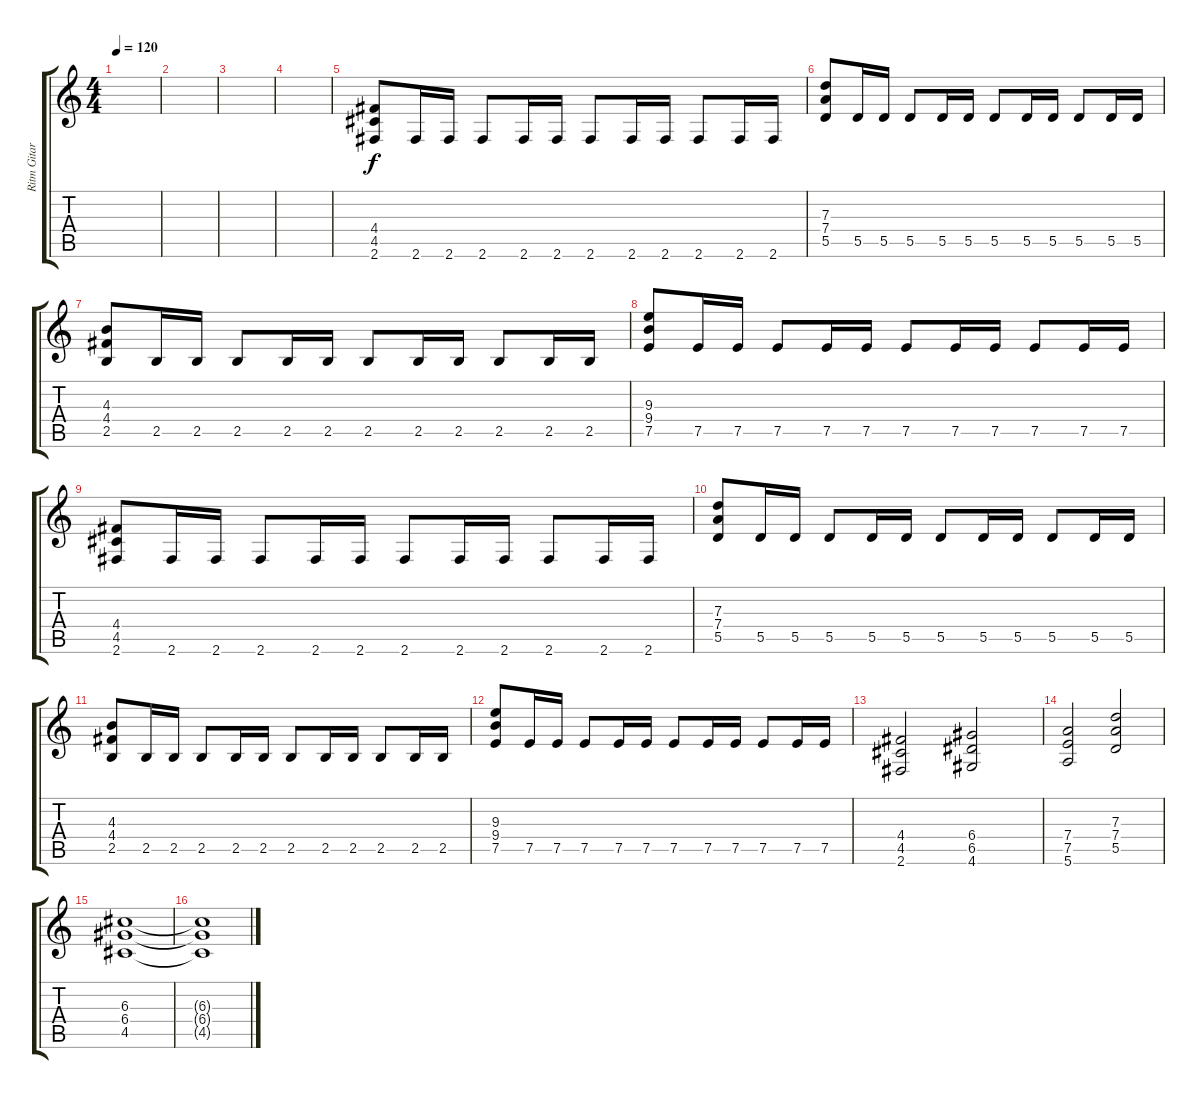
\track ("Ritm Gitar" "Ritm Gitar") {instrument overdrivenguitar}
\staff {score tabs}
\tuning (E4 B3 G3 D3 A2 E2) {hide}
\ts (4 4)
\tempo 120
\clef g2
\ks c
|
|
|
|
(4.4 4.5 2.6).8 2.6.16 2.6.16 2.6.8 2.6.16 2.6.16 2.6.8 2.6.16 2.6.16 2.6.8 2.6.16 2.6.16 |
(7.3 7.4 5.5).8 5.5.16 5.5.16 5.5.8 5.5.16 5.5.16 5.5.8 5.5.16 5.5.16 5.5.8 5.5.16 5.5.16 |
(4.3 4.4 2.5).8 2.5.16 2.5.16 2.5.8 2.5.16 2.5.16 2.5.8 2.5.16 2.5.16 2.5.8 2.5.16 2.5.16 |
(9.3 9.4 7.5).8 7.5.16 7.5.16 7.5.8 7.5.16 7.5.16 7.5.8 7.5.16 7.5.16 7.5.8 7.5.16 7.5.16 |
(4.4 4.5 2.6).8 2.6.16 2.6.16 2.6.8 2.6.16 2.6.16 2.6.8 2.6.16 2.6.16 2.6.8 2.6.16 2.6.16 |
(7.3 7.4 5.5).8 5.5.16 5.5.16 5.5.8 5.5.16 5.5.16 5.5.8 5.5.16 5.5.16 5.5.8 5.5.16 5.5.16 |
(4.3 4.4 2.5).8 2.5.16 2.5.16 2.5.8 2.5.16 2.5.16 2.5.8 2.5.16 2.5.16 2.5.8 2.5.16 2.5.16 |
(9.3 9.4 7.5).8 7.5.16 7.5.16 7.5.8 7.5.16 7.5.16 7.5.8 7.5.16 7.5.16 7.5.8 7.5.16 7.5.16 |
(4.4 4.5 2.6).2 (6.4 6.5 4.6).2 |
(7.4 7.5 5.6).2 (7.3 7.4 5.5).2 |
(6.3 6.4 4.5).1 |
(6.3{t} 6.4{t} 4.5{t}).1
